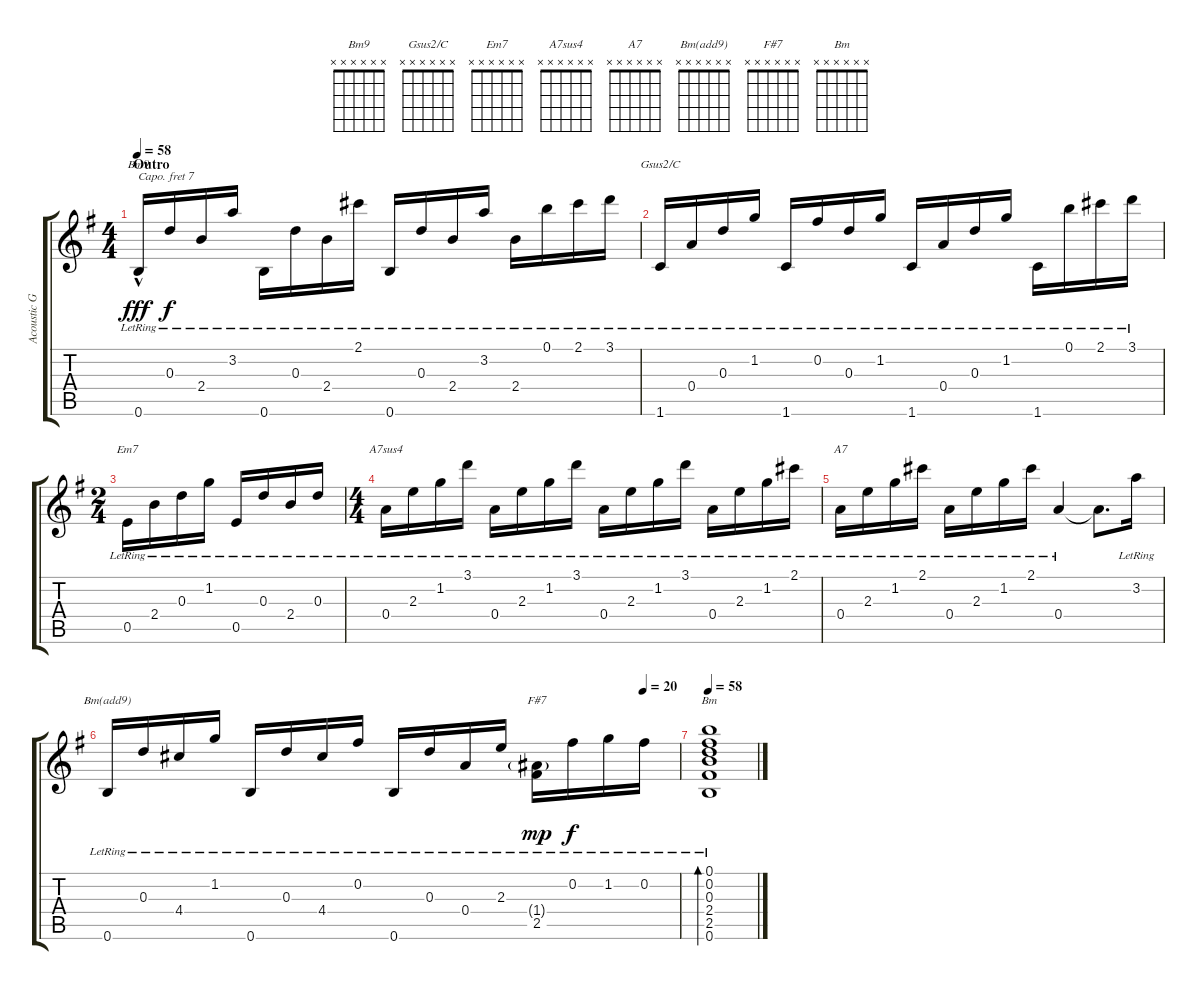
\track ("Acoustic Guitar" "Acoustic G") {instrument acousticguitarsteel}
\staff {score tabs}
\capo 7
\tuning (E4 B3 G3 D3 A2 E2) {hide}
\chord ("Bm9" x x x x x x)
\chord ("Gsus2/C" x x x x x x)
\chord ("Em7" x x x x x x)
\chord ("A7sus4" x x x x x x)
\chord ("A7" x x x x x x)
\chord ("Bm(add9)" x x x x x x)
\chord ("F#7" x x x x x x)
\chord ("Bm" x x x x x x)
\ts (4 4)
\section ("" "Outro")
\tempo 58
\clef g2
\ks eminor
0.6{hac lr}.16{ch "Bm9" dy fff} 0.3{lr}.16{dy f} 2.4{lr}.16 3.2{lr}.16 0.6{lr}.16 0.3{lr}.16 2.4{lr}.16 2.1{lr}.16 0.6{lr}.16 0.3{lr}.16 2.4{lr}.16 3.2{lr}.16 2.4{lr}.16 0.1{lr}.16 2.1{lr}.16 3.1{lr}.16 |
1.6{lr}.16{ch "Gsus2/C"} 0.4{lr}.16 0.3{lr}.16 1.2{lr}.16 1.6{lr}.16 0.2{lr}.16 0.3{lr}.16 1.2{lr}.16 1.6{lr}.16 0.4{lr}.16 0.3{lr}.16 1.2{lr}.16 1.6{lr}.16 0.1{lr}.16 2.1{lr}.16 3.1{lr}.16 |
\ts (2 4)
0.5{lr}.16{ch "Em7"} 2.4{lr}.16 0.3{lr}.16 1.2{lr}.16 0.5{lr}.16 0.3{lr}.16 2.4{lr}.16 0.3{lr}.16 |
\ts (4 4)
0.4{lr}.16{ch "A7sus4"} 2.3{lr}.16 1.2{lr}.16 3.1{lr}.16 0.4{lr}.16 2.3{lr}.16 1.2{lr}.16 3.1{lr}.16 0.4{lr}.16 2.3{lr}.16 1.2{lr}.16 3.1{lr}.16 0.4{lr}.16 2.3{lr}.16 1.2{lr}.16 2.1{lr}.16 |
0.4{lr}.16{ch "A7"} 2.3{lr}.16 1.2{lr}.16 2.1{lr}.16 0.4{lr}.16 2.3{lr}.16 1.2{lr}.16 2.1{lr}.16 0.4{lr}.4 0.4{t}.8{d} 3.2{lr}.16 |
\tempo (20 0.9375)
0.6{lr}.16{ch "Bm(add9)"} 0.3{lr}.16 4.4{lr}.16 1.2{lr}.16 0.6{lr}.16 0.3{lr}.16 4.4{lr}.16 0.2{lr}.16 0.6{lr}.16 0.3{lr}.16 0.4{lr}.16 2.3{lr}.16 (1.4{g lr} 2.5{lr}).16{ch "F#7" dy mp} 0.2{lr}.16{dy f} 1.2{lr}.16 0.2{lr}.16 |
\tempo 58
(0.1{lr} 0.2{lr} 0.3{lr} 2.4{lr} 2.5{lr} 0.6{lr}).1{bd 240 ch "Bm"}
